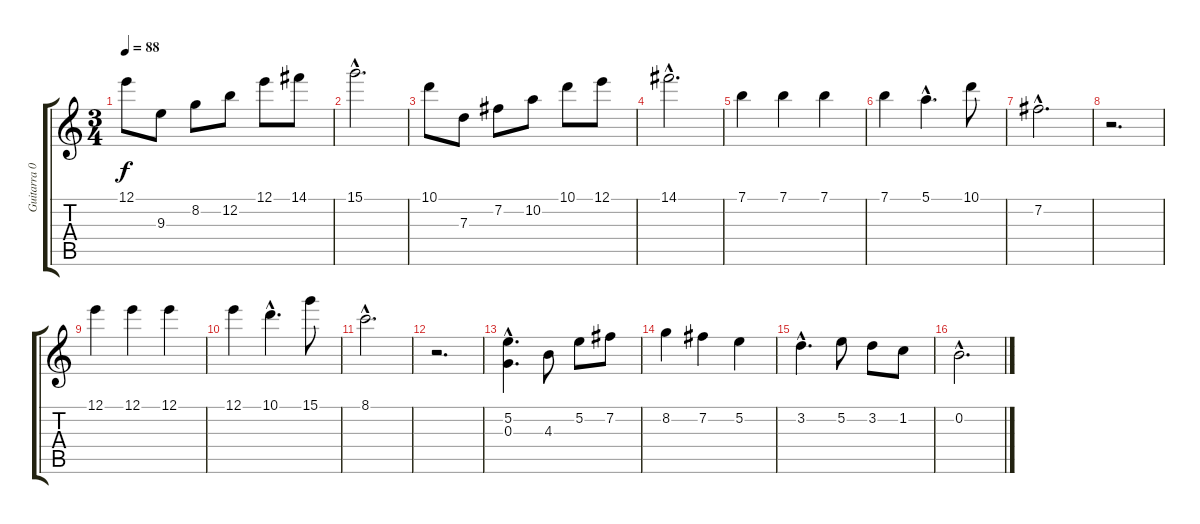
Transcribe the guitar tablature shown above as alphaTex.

\track ("Guitarra 01 " "Guitarra 0") {instrument acousticguitarnylon}
\staff {score tabs}
\tuning (E4 B3 G3 D3 A2 E2) {hide}
\ts (3 4)
\tempo 88
\clef g2
\ks c
12.1.8{dy f instrument acousticguitarnylon} 9.3.8 8.2.8 12.2.8 12.1.8 14.1.8 |
15.1{hac}.2{d} |
10.1.8 7.3.8 7.2.8 10.2.8 10.1.8 12.1.8 |
14.1{hac}.2{d} |
7.1.4 7.1.4 7.1.4 |
7.1.4 5.1{hac}.4{d} 10.1.8 |
7.2{hac}.2{d} |
r.2{d} |
12.1.4 12.1.4 12.1.4 |
12.1.4 10.1{hac}.4{d} 15.1.8 |
8.1{hac}.2{d} |
r.2{d} |
(5.2{hac} 0.3{hac}).4{d} 4.3.8 5.2.8 7.2.8 |
8.2.4 7.2.4 5.2.4 |
3.2{hac}.4{d} 5.2.8 3.2.8 1.2.8 |
0.2{hac}.2{d}
